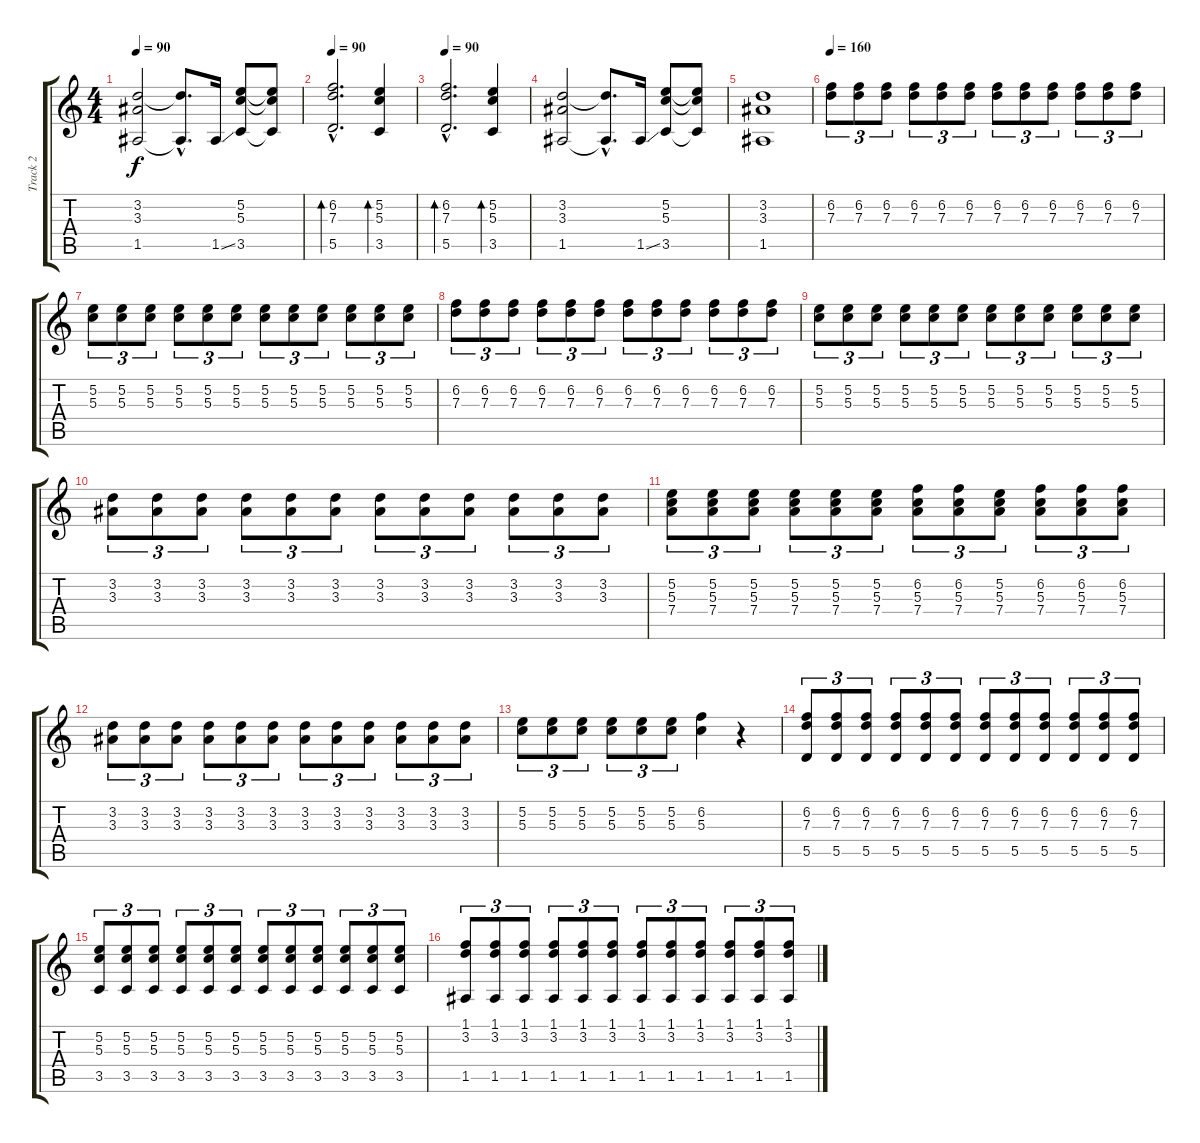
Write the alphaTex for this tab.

\track ("Track 2" "Track 2") {instrument acousticguitarnylon}
\staff {score tabs}
\tuning (E4 B3 G3 D3 A2 D2) {hide}
\ts (4 4)
\tempo 90
\clef g2
\ks c
(3.2 3.3 1.5).2{dy f} (3.2{hac t} 1.5{hac t}).8{d} 1.5{ss}.16 (5.2 5.3 3.5).8 (5.2{t} 5.3{t} 3.5{t}).8 |
\tempo 90
(6.2{hac} 7.3{hac} 5.5{hac}).2{d bd 480} (5.2 5.3 3.5).4{bd 480} |
\tempo 90
(6.2{hac} 7.3{hac} 5.5{hac}).2{d bd 480} (5.2 5.3 3.5).4{bd 480} |
(3.2 3.3 1.5).2 (3.2{hac t} 1.5{hac t}).8{d} 1.5{ss}.16 (5.2 5.3 3.5).8 (5.2{t} 5.3{t} 3.5{t}).8 |
(3.2 3.3 1.5).1 |
\tempo 160
(6.2 7.3).8{tu (3 2)} (6.2 7.3).8{tu (3 2)} (6.2 7.3).8{tu (3 2)} (6.2 7.3).8{tu (3 2)} (6.2 7.3).8{tu (3 2)} (6.2 7.3).8{tu (3 2)} (6.2 7.3).8{tu (3 2)} (6.2 7.3).8{tu (3 2)} (6.2 7.3).8{tu (3 2)} (6.2 7.3).8{tu (3 2)} (6.2 7.3).8{tu (3 2)} (6.2 7.3).8{tu (3 2)} |
(5.2 5.3).8{tu (3 2)} (5.2 5.3).8{tu (3 2)} (5.2 5.3).8{tu (3 2)} (5.2 5.3).8{tu (3 2)} (5.2 5.3).8{tu (3 2)} (5.2 5.3).8{tu (3 2)} (5.2 5.3).8{tu (3 2)} (5.2 5.3).8{tu (3 2)} (5.2 5.3).8{tu (3 2)} (5.2 5.3).8{tu (3 2)} (5.2 5.3).8{tu (3 2)} (5.2 5.3).8{tu (3 2)} |
(6.2 7.3).8{tu (3 2)} (6.2 7.3).8{tu (3 2)} (6.2 7.3).8{tu (3 2)} (6.2 7.3).8{tu (3 2)} (6.2 7.3).8{tu (3 2)} (6.2 7.3).8{tu (3 2)} (6.2 7.3).8{tu (3 2)} (6.2 7.3).8{tu (3 2)} (6.2 7.3).8{tu (3 2)} (6.2 7.3).8{tu (3 2)} (6.2 7.3).8{tu (3 2)} (6.2 7.3).8{tu (3 2)} |
(5.2 5.3).8{tu (3 2)} (5.2 5.3).8{tu (3 2)} (5.2 5.3).8{tu (3 2)} (5.2 5.3).8{tu (3 2)} (5.2 5.3).8{tu (3 2)} (5.2 5.3).8{tu (3 2)} (5.2 5.3).8{tu (3 2)} (5.2 5.3).8{tu (3 2)} (5.2 5.3).8{tu (3 2)} (5.2 5.3).8{tu (3 2)} (5.2 5.3).8{tu (3 2)} (5.2 5.3).8{tu (3 2)} |
(3.2 3.3).8{tu (3 2)} (3.2 3.3).8{tu (3 2)} (3.2 3.3).8{tu (3 2)} (3.2 3.3).8{tu (3 2)} (3.2 3.3).8{tu (3 2)} (3.2 3.3).8{tu (3 2)} (3.2 3.3).8{tu (3 2)} (3.2 3.3).8{tu (3 2)} (3.2 3.3).8{tu (3 2)} (3.2 3.3).8{tu (3 2)} (3.2 3.3).8{tu (3 2)} (3.2 3.3).8{tu (3 2)} |
(5.2 5.3 7.4).8{tu (3 2)} (5.2 5.3 7.4).8{tu (3 2)} (5.2 5.3 7.4).8{tu (3 2)} (5.2 5.3 7.4).8{tu (3 2)} (5.2 5.3 7.4).8{tu (3 2)} (5.2 5.3 7.4).8{tu (3 2)} (6.2 5.3 7.4).8{tu (3 2)} (6.2 5.3 7.4).8{tu (3 2)} (5.2 5.3 7.4).8{tu (3 2)} (6.2 5.3 7.4).8{tu (3 2)} (6.2 5.3 7.4).8{tu (3 2)} (6.2 5.3 7.4).8{tu (3 2)} |
(3.2 3.3).8{tu (3 2)} (3.2 3.3).8{tu (3 2)} (3.2 3.3).8{tu (3 2)} (3.2 3.3).8{tu (3 2)} (3.2 3.3).8{tu (3 2)} (3.2 3.3).8{tu (3 2)} (3.2 3.3).8{tu (3 2)} (3.2 3.3).8{tu (3 2)} (3.2 3.3).8{tu (3 2)} (3.2 3.3).8{tu (3 2)} (3.2 3.3).8{tu (3 2)} (3.2 3.3).8{tu (3 2)} |
(5.2 5.3).8{tu (3 2)} (5.2 5.3).8{tu (3 2)} (5.2 5.3).8{tu (3 2)} (5.2 5.3).8{tu (3 2)} (5.2 5.3).8{tu (3 2)} (5.2 5.3).8{tu (3 2)} (6.2 5.3).4 r.4 |
(6.2 7.3 5.5).8{tu (3 2)} (6.2 7.3 5.5).8{tu (3 2)} (6.2 7.3 5.5).8{tu (3 2)} (6.2 7.3 5.5).8{tu (3 2)} (6.2 7.3 5.5).8{tu (3 2)} (6.2 7.3 5.5).8{tu (3 2)} (6.2 7.3 5.5).8{tu (3 2)} (6.2 7.3 5.5).8{tu (3 2)} (6.2 7.3 5.5).8{tu (3 2)} (6.2 7.3 5.5).8{tu (3 2)} (6.2 7.3 5.5).8{tu (3 2)} (6.2 7.3 5.5).8{tu (3 2)} |
(5.2 5.3 3.5).8{tu (3 2)} (5.2 5.3 3.5).8{tu (3 2)} (5.2 5.3 3.5).8{tu (3 2)} (5.2 5.3 3.5).8{tu (3 2)} (5.2 5.3 3.5).8{tu (3 2)} (5.2 5.3 3.5).8{tu (3 2)} (5.2 5.3 3.5).8{tu (3 2)} (5.2 5.3 3.5).8{tu (3 2)} (5.2 5.3 3.5).8{tu (3 2)} (5.2 5.3 3.5).8{tu (3 2)} (5.2 5.3 3.5).8{tu (3 2)} (5.2 5.3 3.5).8{tu (3 2)} |
(1.1 3.2 1.5).8{tu (3 2)} (1.1 3.2 1.5).8{tu (3 2)} (1.1 3.2 1.5).8{tu (3 2)} (1.1 3.2 1.5).8{tu (3 2)} (1.1 3.2 1.5).8{tu (3 2)} (1.1 3.2 1.5).8{tu (3 2)} (1.1 3.2 1.5).8{tu (3 2)} (1.1 3.2 1.5).8{tu (3 2)} (1.1 3.2 1.5).8{tu (3 2)} (1.1 3.2 1.5).8{tu (3 2)} (1.1 3.2 1.5).8{tu (3 2)} (1.1 3.2 1.5).8{tu (3 2)}
